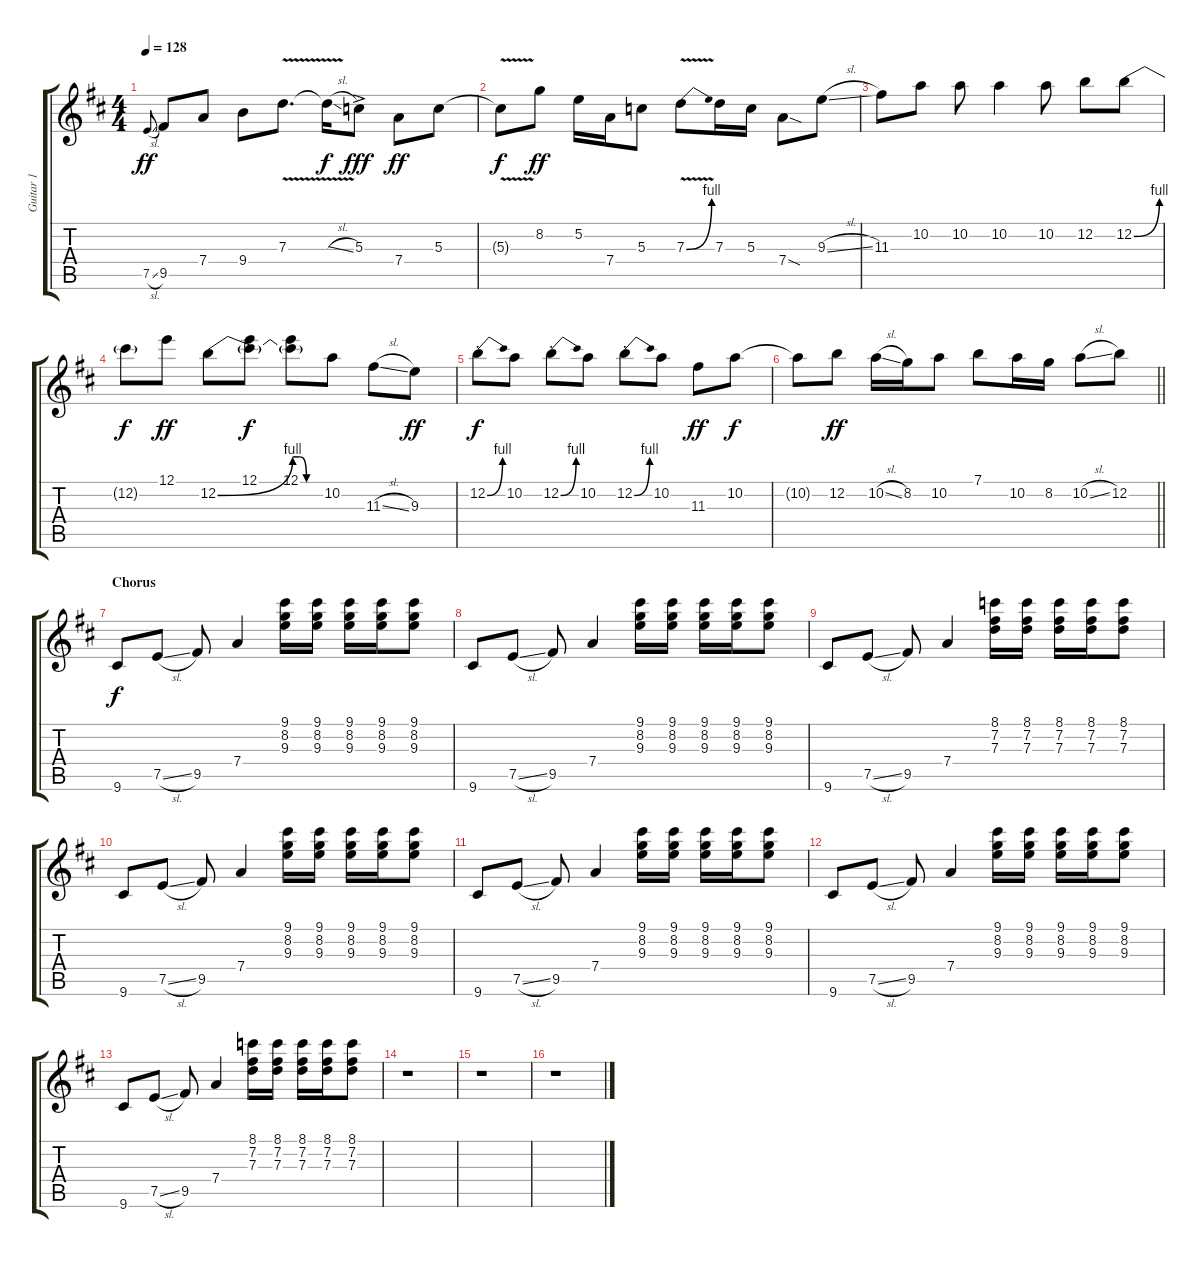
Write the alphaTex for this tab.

\track ("Guitar 1" "Guitar 1") {instrument overdrivenguitar}
\staff {score tabs}
\tuning (E4 B3 G3 D3 A2 E2) {hide}
\ts (4 4)
\tempo 128
\clef g2
\ks d
7.5{sl}.8{gr onbeat dy ff} 9.5.8 7.4.8 9.4.8 7.3{v}.8{d} 7.3{sl t}.16{dy f} 5.3{ac}.8{dy fff} 7.4.8{dy ff} 5.3.8 |
5.3{v t}.8{dy f} 8.2.8{dy ff} 5.2.16 7.4.16 5.3.8 7.3{be (bend 0 0 60 4) v}.8 7.3.16 5.3.16 7.4{sod}.8 9.3{sl}.8 |
11.3.8 10.2.8 10.2.8 10.2.4 10.2.8 12.2.8 12.2{be (bend 0 0 60 4)}.8 |
12.2{t}.8{dy f} 12.1.8{dy ff} 12.2{be (bend 0 0 60 4)}.8 (12.1 12.2{t}).8{dy f} (12.1 12.2{be (custom 0 4 15 4 30 0 60 0) t}).8 10.2.8 11.3{sl}.8 9.3.8{dy ff} |
12.2{be (bend 0 0 60 4) st}.8{dy f} 10.2.8 12.2{be (bend 0 0 60 4) st}.8 10.2.8 12.2{be (bend 0 0 60 4) st}.8 10.2.8 11.3.8{dy ff} 10.2.8{dy f} |
\barLineRight lightlight
10.2{t}.8 12.2.8{dy ff} 10.2{sl}.16 8.2.16 10.2.8 7.1.8 10.2.16 8.2.16 10.2{sl}.8 12.2.8{volume 13} |
\section ("" "Chorus")
9.6.8{dy f} 7.5{sl}.8 9.5.8 7.4.4 (9.1 8.2 9.3).16 (9.1 8.2 9.3).16 (9.1 8.2 9.3).16 (9.1 8.2 9.3).16 (9.1 8.2 9.3).8 |
9.6.8 7.5{sl}.8 9.5.8 7.4.4 (9.1 8.2 9.3).16 (9.1 8.2 9.3).16 (9.1 8.2 9.3).16 (9.1 8.2 9.3).16 (9.1 8.2 9.3).8 |
9.6.8 7.5{sl}.8 9.5.8 7.4.4 (8.1 7.2 7.3).16 (8.1 7.2 7.3).16 (8.1 7.2 7.3).16 (8.1 7.2 7.3).16 (8.1 7.2 7.3).8 |
9.6.8 7.5{sl}.8 9.5.8 7.4.4 (9.1 8.2 9.3).16 (9.1 8.2 9.3).16 (9.1 8.2 9.3).16 (9.1 8.2 9.3).16 (9.1 8.2 9.3).8 |
9.6.8 7.5{sl}.8 9.5.8 7.4.4 (9.1 8.2 9.3).16 (9.1 8.2 9.3).16 (9.1 8.2 9.3).16 (9.1 8.2 9.3).16 (9.1 8.2 9.3).8 |
9.6.8 7.5{sl}.8 9.5.8 7.4.4 (9.1 8.2 9.3).16 (9.1 8.2 9.3).16 (9.1 8.2 9.3).16 (9.1 8.2 9.3).16 (9.1 8.2 9.3).8 |
9.6.8 7.5{sl}.8 9.5.8 7.4.4 (8.1 7.2 7.3).16 (8.1 7.2 7.3).16 (8.1 7.2 7.3).16 (8.1 7.2 7.3).16 (8.1 7.2 7.3).8 |
r.1 |
r.1 |
r.1
